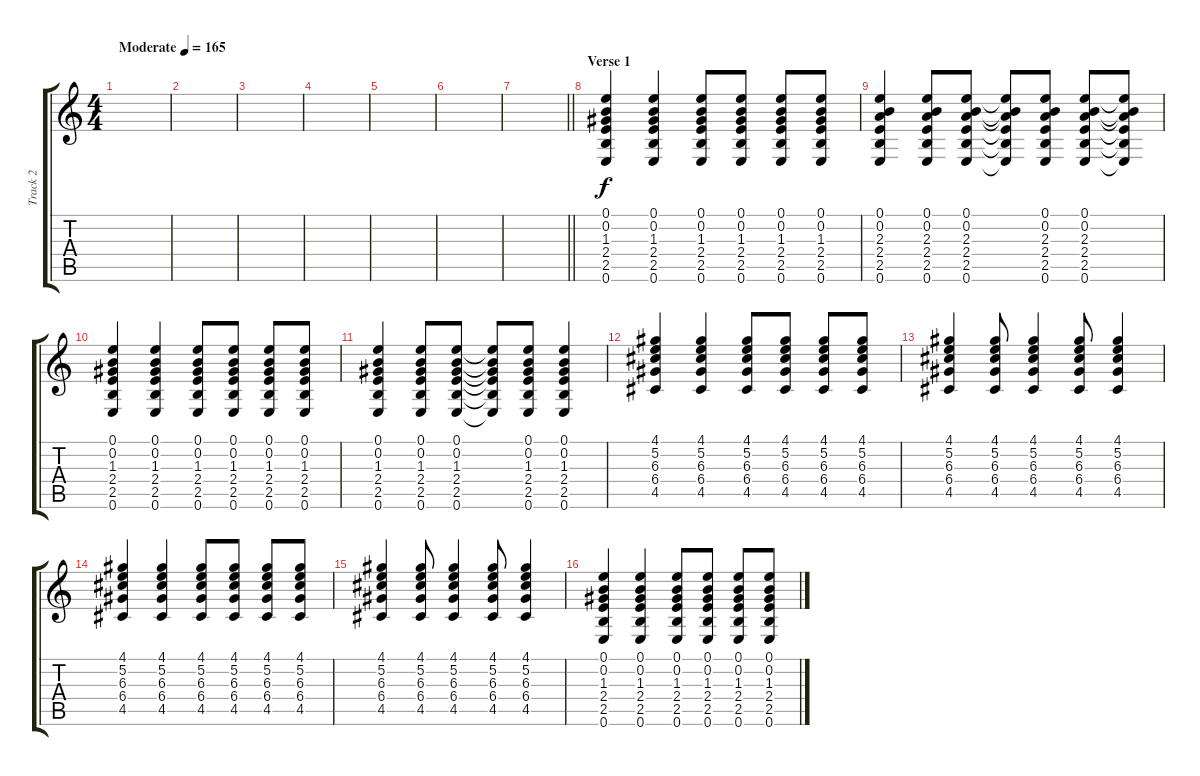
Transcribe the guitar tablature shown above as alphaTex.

\track ("Track 2" "Track 2") {instrument acousticguitarsteel}
\staff {score tabs}
\tuning (E4 B3 G3 D3 A2 E2) {hide}
\ts (4 4)
\tempo (165 "Moderate")
\clef g2
\ks c
|
|
|
|
|
|
\barLineRight lightlight
|
\section ("" "Verse 1")
(0.1 0.2 1.3 2.4 2.5 0.6).4 (0.1 0.2 1.3 2.4 2.5 0.6).4 (0.1 0.2 1.3 2.4 2.5 0.6).8 (0.1 0.2 1.3 2.4 2.5 0.6).8 (0.1 0.2 1.3 2.4 2.5 0.6).8 (0.1 0.2 1.3 2.4 2.5 0.6).8 |
(0.1 0.2 2.3 2.4 2.5 0.6).4 (0.1 0.2 2.3 2.4 2.5 0.6).8 (0.1 0.2 2.3 2.4 2.5 0.6).8 (0.1{t} 0.2{t} 2.3{t} 2.4{t} 2.5{t} 0.6{t}).8 (0.1 0.2 2.3 2.4 2.5 0.6).8 (0.1 0.2 2.3 2.4 2.5 0.6).8 (0.1{t} 0.2{t} 2.3{t} 2.4{t} 2.5{t} 0.6{t}).8 |
(0.1 0.2 1.3 2.4 2.5 0.6).4 (0.1 0.2 1.3 2.4 2.5 0.6).4 (0.1 0.2 1.3 2.4 2.5 0.6).8 (0.1 0.2 1.3 2.4 2.5 0.6).8 (0.1 0.2 1.3 2.4 2.5 0.6).8 (0.1 0.2 1.3 2.4 2.5 0.6).8 |
(0.1 0.2 1.3 2.4 2.5 0.6).4 (0.1 0.2 1.3 2.4 2.5 0.6).8 (0.1 0.2 1.3 2.4 2.5 0.6).8 (0.1{t} 0.2{t} 1.3{t} 2.4{t} 2.5{t} 0.6{t}).8 (0.1 0.2 1.3 2.4 2.5 0.6).8 (0.1 0.2 1.3 2.4 2.5 0.6).4 |
(4.1 5.2 6.3 6.4 4.5).4 (4.1 5.2 6.3 6.4 4.5).4 (4.1 5.2 6.3 6.4 4.5).8 (4.1 5.2 6.3 6.4 4.5).8 (4.1 5.2 6.3 6.4 4.5).8 (4.1 5.2 6.3 6.4 4.5).8 |
(4.1 5.2 6.3 6.4 4.5).4 (4.1 5.2 6.3 6.4 4.5).8 (4.1 5.2 6.3 6.4 4.5).4 (4.1 5.2 6.3 6.4 4.5).8 (4.1 5.2 6.3 6.4 4.5).4 |
(4.1 5.2 6.3 6.4 4.5).4 (4.1 5.2 6.3 6.4 4.5).4 (4.1 5.2 6.3 6.4 4.5).8 (4.1 5.2 6.3 6.4 4.5).8 (4.1 5.2 6.3 6.4 4.5).8 (4.1 5.2 6.3 6.4 4.5).8 |
(4.1 5.2 6.3 6.4 4.5).4 (4.1 5.2 6.3 6.4 4.5).8 (4.1 5.2 6.3 6.4 4.5).4 (4.1 5.2 6.3 6.4 4.5).8 (4.1 5.2 6.3 6.4 4.5).4 |
(0.1 0.2 1.3 2.4 2.5 0.6).4 (0.1 0.2 1.3 2.4 2.5 0.6).4 (0.1 0.2 1.3 2.4 2.5 0.6).8 (0.1 0.2 1.3 2.4 2.5 0.6).8 (0.1 0.2 1.3 2.4 2.5 0.6).8 (0.1 0.2 1.3 2.4 2.5 0.6).8
